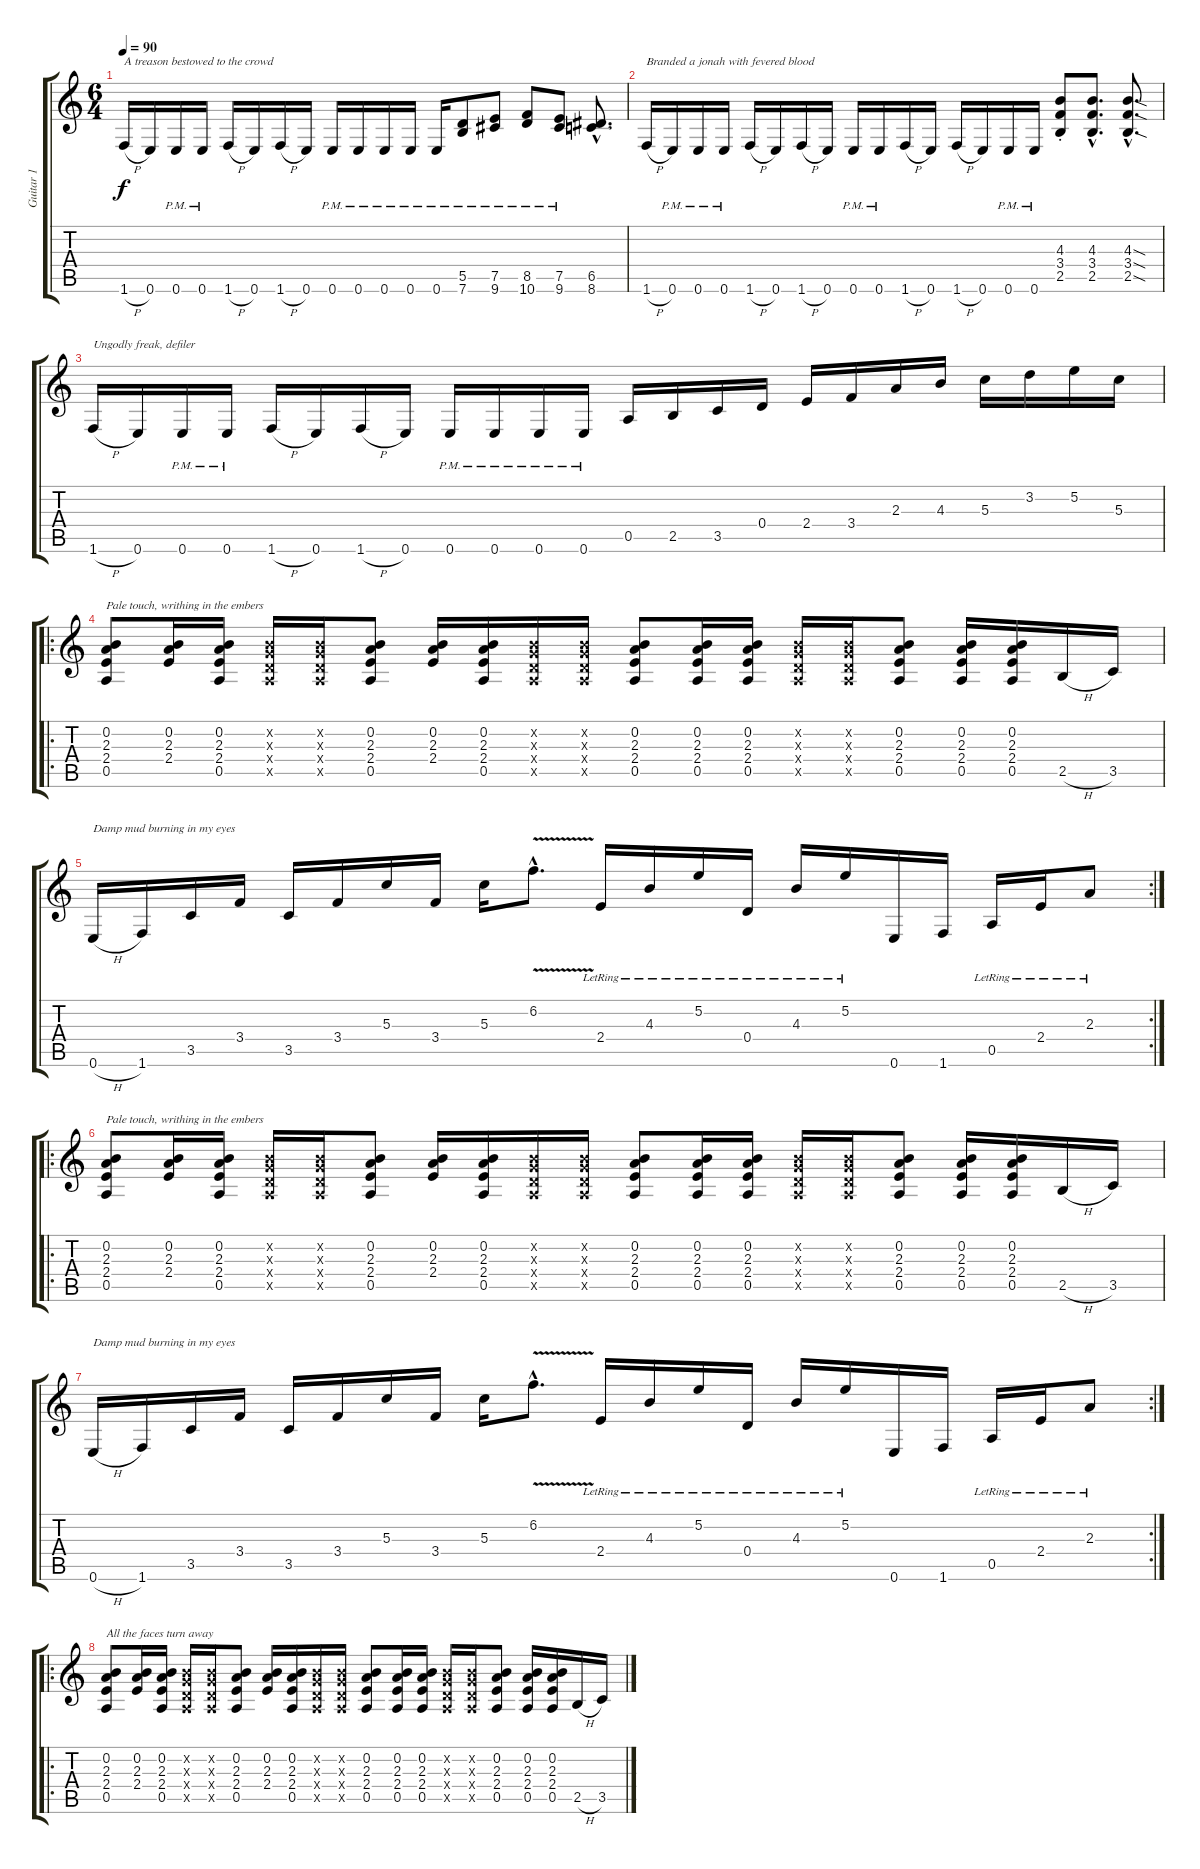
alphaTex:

\track ("Guitar 1" "Guitar 1") {instrument distortionguitar}
\staff {score tabs}
\tuning (E4 B3 G3 D3 A2 E2) {hide}
\ts (6 4)
\tempo 90
\clef g2
\ks c
1.6{h}.16{txt "A treason bestowed to the crowd" dy f} 0.6.16 0.6{pm}.16 0.6{pm}.16 1.6{h}.16 0.6.16 1.6{h}.16 0.6.16 0.6{pm}.16 0.6{pm}.16 0.6{pm}.16 0.6{pm}.16 0.6{pm}.16 (5.5{pm} 7.6{pm}).8 (7.5{pm} 9.6{pm}).8 (8.5{pm} 10.6{pm}).8 (7.5{pm} 9.6{pm}).8 (6.5{hac} 8.6{hac}).8{d} |
1.6{h}.16{txt "Branded a jonah with fevered blood"} 0.6{pm}.16 0.6{pm}.16 0.6{pm}.16 1.6{h}.16 0.6.16 1.6{h}.16 0.6.16 0.6{pm}.16 0.6{pm}.16 1.6{h}.16 0.6.16 1.6{h}.16 0.6.16 0.6{pm}.16 0.6{pm}.16 (4.3{st} 3.4{st} 2.5{st}).8 (4.3{hac} 3.4{hac} 2.5{hac}).8{d} (4.3{sod hac} 3.4{sod hac} 2.5{sod hac}).8{d} |
1.6{h}.16{txt "Ungodly freak, defiler"} 0.6.16 0.6{pm}.16 0.6{pm}.16 1.6{h}.16 0.6.16 1.6{h}.16 0.6.16 0.6{pm}.16 0.6{pm}.16 0.6{pm}.16 0.6{pm}.16 0.5.16 2.5.16 3.5.16 0.4.16 2.4.16 3.4.16 2.3.16 4.3.16 5.3.16 3.2.16 5.2.16 5.3.16 |
\ro
(0.2 2.3 2.4 0.5).8{txt "Pale touch, writhing in the embers"} (0.2 2.3 2.4).16 (0.2 2.3 2.4 0.5).16 (0.2{x} 0.3{x} 0.4{x} 0.5{x}).16 (0.2{x} 0.3{x} 0.4{x} 0.5{x}).16 (0.2 2.3 2.4 0.5).8 (0.2 2.3 2.4).16 (0.2 2.3 2.4 0.5).16 (0.2{x} 0.3{x} 0.4{x} 0.5{x}).16 (0.2{x} 0.3{x} 0.4{x} 0.5{x}).16 (0.2 2.3 2.4 0.5).8 (0.2 2.3 2.4 0.5).16 (0.2 2.3 2.4 0.5).16 (0.2{x} 0.3{x} 0.4{x} 0.5{x}).16 (0.2{x} 0.3{x} 0.4{x} 0.5{x}).16 (0.2 2.3 2.4 0.5).8 (0.2 2.3 2.4 0.5).16 (0.2 2.3 2.4 0.5).16 2.5{h}.16 3.5.16 |
\rc 2
0.6{h}.16{txt "Damp mud burning in my eyes"} 1.6.16 3.5.16 3.4.16 3.5.16 3.4.16 5.3.16 3.4.16 5.3.16 6.2{v hac}.8{d} 2.4{lr}.16 4.3{lr}.16 5.2{lr}.16 0.4{lr}.16 4.3{lr}.16 5.2{lr}.16 0.6.16 1.6.16 0.5{lr}.16 2.4{lr}.16 2.3{lr}.8 |
\ro
(0.2 2.3 2.4 0.5).8{txt "Pale touch, writhing in the embers"} (0.2 2.3 2.4).16 (0.2 2.3 2.4 0.5).16 (0.2{x} 0.3{x} 0.4{x} 0.5{x}).16 (0.2{x} 0.3{x} 0.4{x} 0.5{x}).16 (0.2 2.3 2.4 0.5).8 (0.2 2.3 2.4).16 (0.2 2.3 2.4 0.5).16 (0.2{x} 0.3{x} 0.4{x} 0.5{x}).16 (0.2{x} 0.3{x} 0.4{x} 0.5{x}).16 (0.2 2.3 2.4 0.5).8 (0.2 2.3 2.4 0.5).16 (0.2 2.3 2.4 0.5).16 (0.2{x} 0.3{x} 0.4{x} 0.5{x}).16 (0.2{x} 0.3{x} 0.4{x} 0.5{x}).16 (0.2 2.3 2.4 0.5).8 (0.2 2.3 2.4 0.5).16 (0.2 2.3 2.4 0.5).16 2.5{h}.16 3.5.16 |
\rc 2
0.6{h}.16{txt "Damp mud burning in my eyes"} 1.6.16 3.5.16 3.4.16 3.5.16 3.4.16 5.3.16 3.4.16 5.3.16 6.2{v hac}.8{d} 2.4{lr}.16 4.3{lr}.16 5.2{lr}.16 0.4{lr}.16 4.3{lr}.16 5.2{lr}.16 0.6.16 1.6.16 0.5{lr}.16 2.4{lr}.16 2.3{lr}.8 |
\ro
(0.2 2.3 2.4 0.5).8{txt "All the faces turn away"} (0.2 2.3 2.4).16 (0.2 2.3 2.4 0.5).16 (0.2{x} 0.3{x} 0.4{x} 0.5{x}).16 (0.2{x} 0.3{x} 0.4{x} 0.5{x}).16 (0.2 2.3 2.4 0.5).8 (0.2 2.3 2.4).16 (0.2 2.3 2.4 0.5).16 (0.2{x} 0.3{x} 0.4{x} 0.5{x}).16 (0.2{x} 0.3{x} 0.4{x} 0.5{x}).16 (0.2 2.3 2.4 0.5).8 (0.2 2.3 2.4 0.5).16 (0.2 2.3 2.4 0.5).16 (0.2{x} 0.3{x} 0.4{x} 0.5{x}).16 (0.2{x} 0.3{x} 0.4{x} 0.5{x}).16 (0.2 2.3 2.4 0.5).8 (0.2 2.3 2.4 0.5).16 (0.2 2.3 2.4 0.5).16 2.5{h}.16 3.5.16
